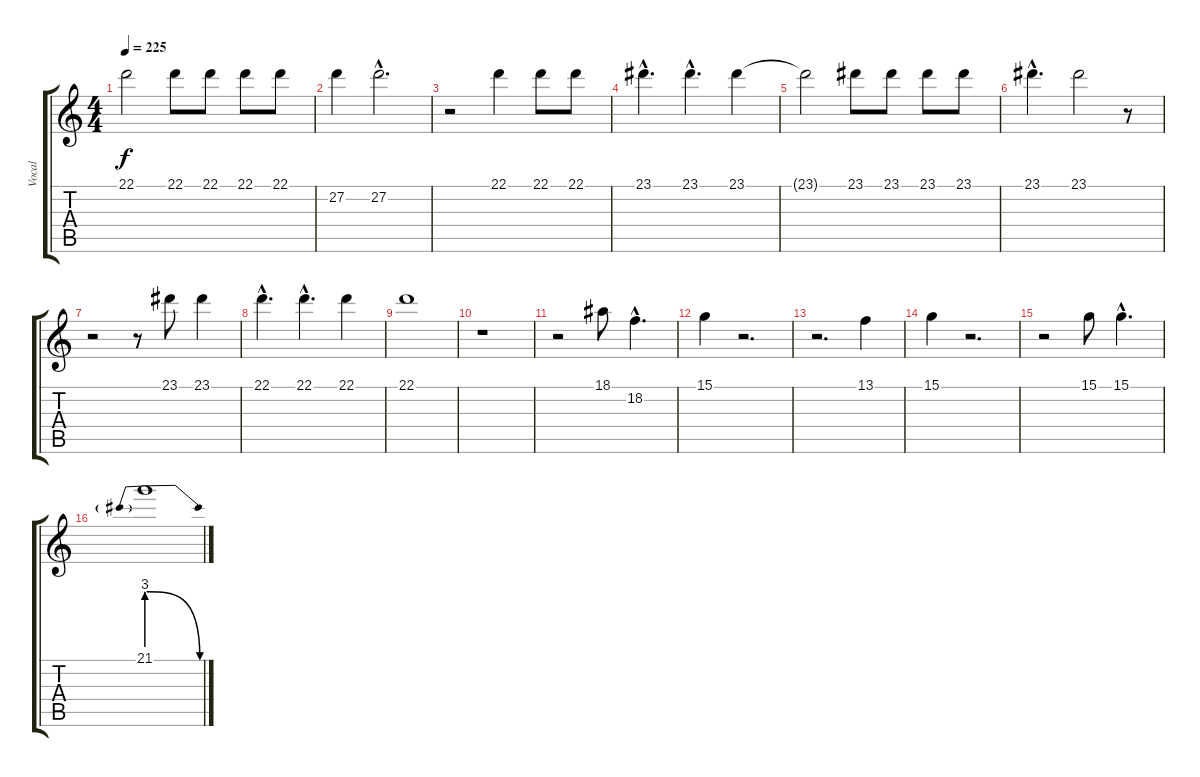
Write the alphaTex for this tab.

\track ("Vocal" "Vocal") {instrument fx5brightness}
\staff {score tabs}
\tuning (E4 B3 G3 D3 A2 E2) {hide}
\ts (4 4)
\tempo 225
\clef g2
\ks c
22.1.2{dy f} 22.1.8 22.1.8 22.1.8 22.1.8 |
27.2.4 27.2{hac}.2{d} |
r.2 22.1.4 22.1.8 22.1.8 |
23.1{hac}.4{d} 23.1{hac}.4{d} 23.1.4 |
23.1{t}.2 23.1.8 23.1.8 23.1.8 23.1.8 |
23.1{hac}.4{d} 23.1.2 r.8 |
r.2 r.8 23.1.8 23.1.4 |
22.1{hac}.4{d} 22.1{hac}.4{d} 22.1.4 |
22.1.1 |
r.1 |
r.2 18.1.8 18.2{hac}.4{d} |
15.1.4 r.2{d} |
r.2{d} 13.1.4 |
15.1.4 r.2{d} |
r.2 15.1.8 15.1{hac}.4{d} |
21.1{be (prebendrelease 0 12 60 0)}.1
